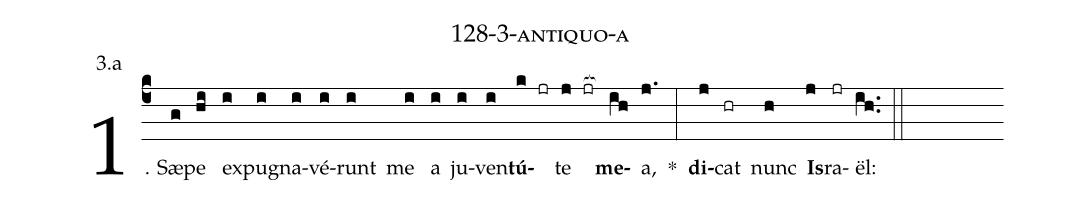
name: 128-3-antiquo-a;
annotation: 3.a;
%%
(c4)1. Sæ(g)pe(hi) ex(i)pu(i)gna(i)vé(i)runt(i) me(i) a(i) ju(i)ven(i)<b>tú</b>(k jr)te(j jr[ocb:1{]) <b>me</b>(ih[ocb:0}])a,(j.) *(:) <b>di</b>(j)cat(hr) nunc(h) <b>Is</b>(j)ra(jr)ël:(ih..) (::)
